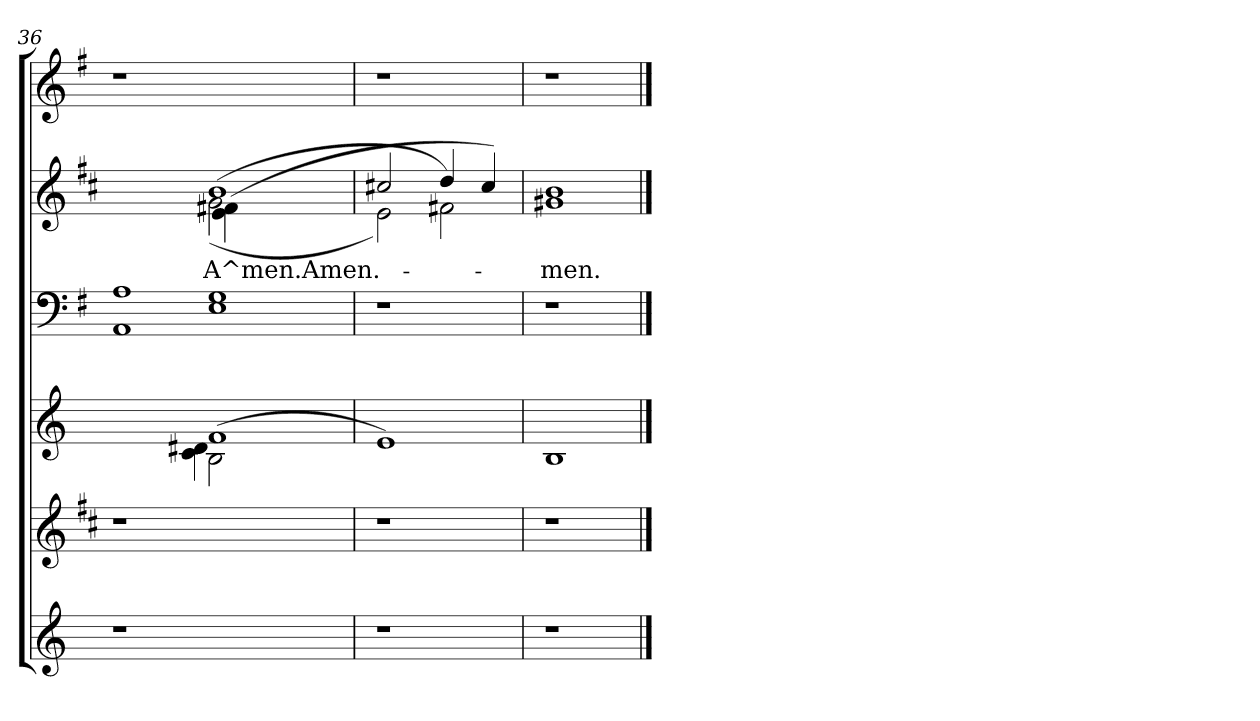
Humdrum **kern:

**kern	**kern	**kern	**kern	**kern	**text	**kern
*part6	*part5	*part4	*part3	*part2	*part2	*part1
*staff6	*staff5	*staff4	*staff3	*staff2	*staff2	*staff1
!!LO:LB:g=z
*clefG2	*clefG2	*clefG2	*clefF4	*clefG2	*	*clefG2
*	*ITrd1c2	*	*ITrd-2c-3	*ITrd1c2	*	*ITrd-2c-3
*k[]	*k[]	*k[]	*k[b-e-]	*k[]	*	*k[b-e-]
*C:	*C:	*C:	*B-:	*C:	*	*B-:
=36	=36	=36	=36	=36	=36	=36
*	*	*^	*	*^	*	*
*	*	*	*^	*	*	*^	*	*
1r	1r	1ryy	1ryy	1ryy	1C 1c	1ryy	1ryy	1ryy	.	1r
!	!	!	!	!	!	!	!	!	!LO:LY:b:rj	!
1ryy	1ryy	2B\	4c\ 4d#X\	(>1f	1G 1B-	(>1a	(<2f\	(4d\ 4en\	A^men.Amen.-	1ryy
.	.	.	2.ryy	.	.	.	.	2.ryy	.	.
.	.	2ryy	.	.	.	.	2ryy	.	.	.
*	*	*v	*v	*v	*	*	*v	*v	*	*
=37	=37	=37	=37	=37	=37	=37	=37
1r	1r	1e)	1r	2bn/	2d\)	.	1r
.	.	.	.	4cc/	2en\)	.	.
.	.	.	.	4b/)	.	.	.
*	*	*	*	*v	*v	*	*
=38	=38	=38	=38	=38	=38	=38
!	!	!	!	!	!LO:LY:b:rj	!
1r	1r	1B	1r	1f#X 1a	-men.	1r
==	==	==	==	==	==	==
*-	*-	*-	*-	*-	*-	*-
